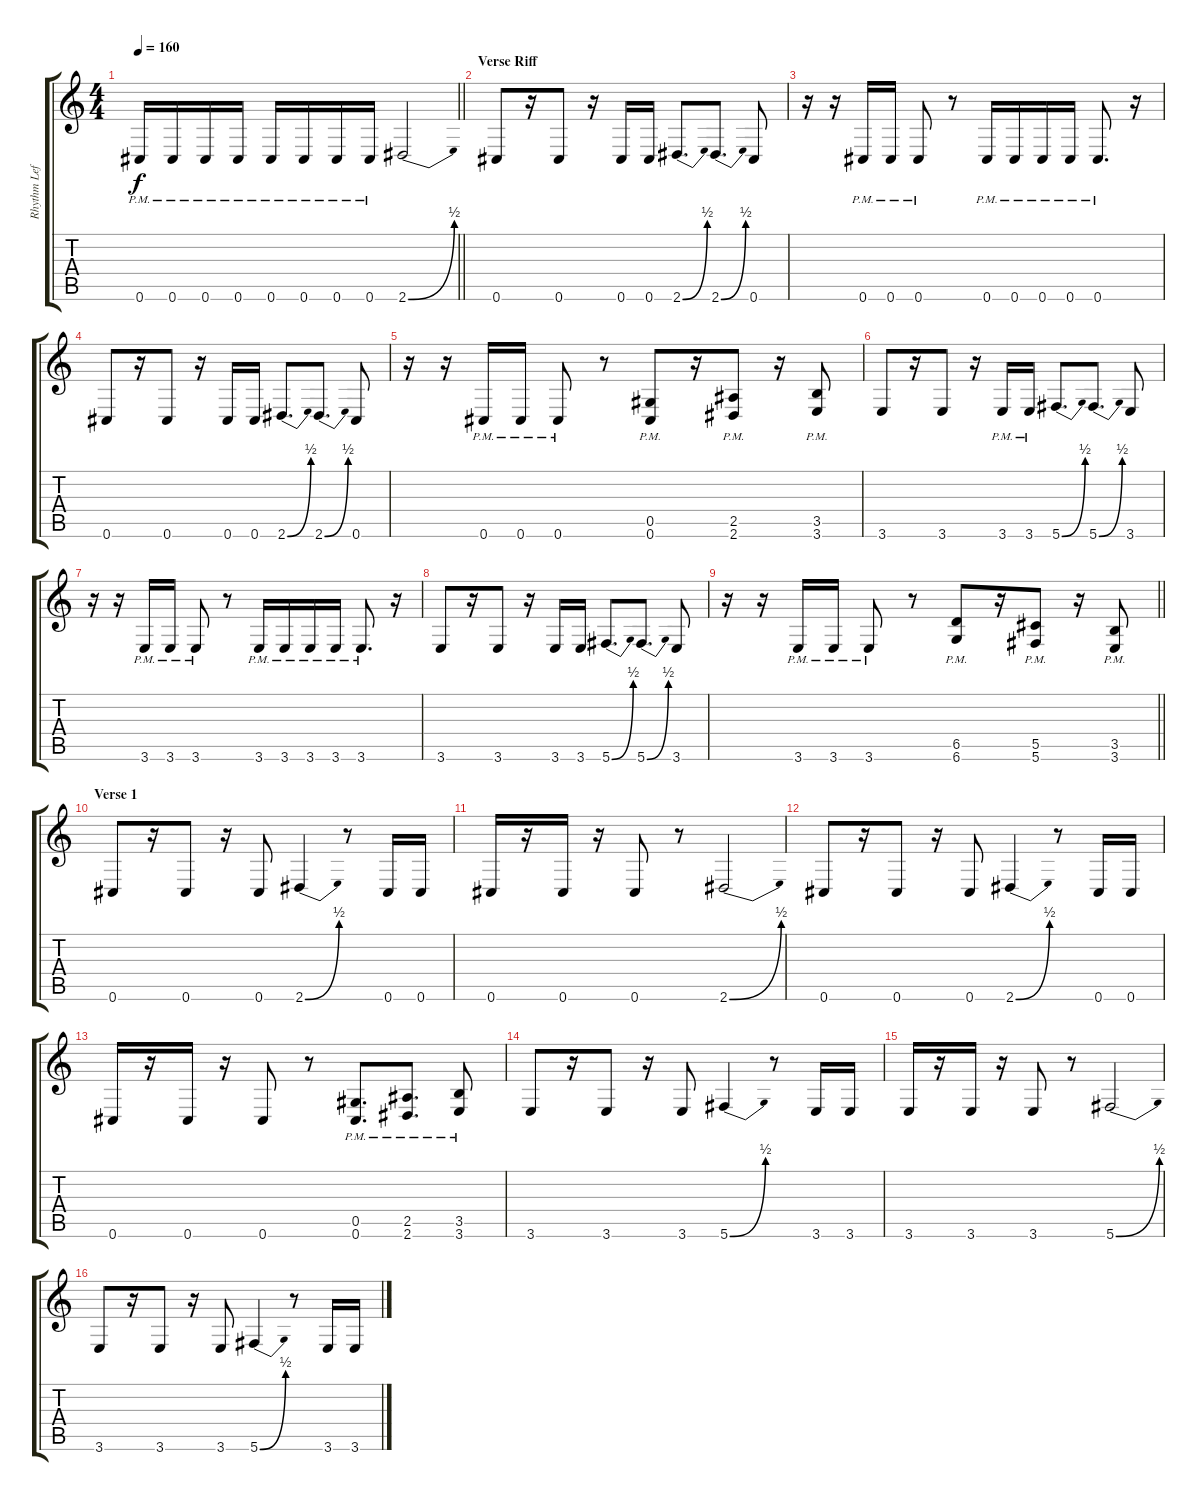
\track ("Rhythm Left" "Rhythm Lef") {instrument distortionguitar}
\staff {score tabs}
\tuning (Eb4 Bb3 Gb3 Db3 Ab2 Db2) {hide}
\ts (4 4)
\tempo 160
\clef g2
\barLineRight lightlight
\ks c
0.6{pm}.16{dy f} 0.6{pm}.16 0.6{pm}.16 0.6{pm}.16 0.6{pm}.16 0.6{pm}.16 0.6{pm}.16 0.6{pm}.16 2.6{be (bend 0 0 60 2)}.2 |
\section ("" "Verse Riff")
0.6.8 r.16 0.6.8 r.16 0.6.16 0.6.16 2.6{be (bend 0 0 60 2)}.8{d} 2.6{be (bend 0 0 60 2)}.8{d} 0.6.8 |
r.16 r.16 0.6{pm}.16 0.6{pm}.16 0.6{pm}.8 r.8 0.6{pm}.16 0.6{pm}.16 0.6{pm}.16 0.6{pm}.16 0.6{pm}.8{d} r.16 |
0.6.8 r.16 0.6.8 r.16 0.6.16 0.6.16 2.6{be (bend 0 0 60 2)}.8{d} 2.6{be (bend 0 0 60 2)}.8{d} 0.6.8 |
r.16 r.16 0.6{pm}.16 0.6{pm}.16 0.6{pm}.8 r.8 (0.5{pm} 0.6{pm}).8 r.16 (2.5{pm} 2.6{pm}).8 r.16 (3.5{pm} 3.6{pm}).8 |
3.6.8 r.16 3.6.8 r.16 3.6{pm}.16 3.6{pm}.16 5.6{be (bend 0 0 60 2)}.8{d} 5.6{be (bend 0 0 60 2)}.8{d} 3.6.8 |
r.16 r.16 3.6{pm}.16 3.6{pm}.16 3.6{pm}.8 r.8 3.6{pm}.16 3.6{pm}.16 3.6{pm}.16 3.6{pm}.16 3.6{pm}.8{d} r.16 |
3.6.8 r.16 3.6.8 r.16 3.6.16 3.6.16 5.6{be (bend 0 0 60 2)}.8{d} 5.6{be (bend 0 0 60 2)}.8{d} 3.6.8 |
\barLineRight lightlight
r.16 r.16 3.6{pm}.16 3.6{pm}.16 3.6{pm}.8 r.8 (6.5{pm} 6.6{pm}).8 r.16 (5.5{pm} 5.6{pm}).8 r.16 (3.5{pm} 3.6{pm}).8 |
\section ("" "Verse 1")
0.6.8 r.16 0.6.8 r.16 0.6.8 2.6{be (bend 0 0 60 2)}.4 r.8 0.6.16 0.6.16 |
0.6.16 r.16 0.6.16 r.16 0.6.8 r.8 2.6{be (bend 0 0 60 2)}.2 |
0.6.8 r.16 0.6.8 r.16 0.6.8 2.6{be (bend 0 0 60 2)}.4 r.8 0.6.16 0.6.16 |
0.6.16 r.16 0.6.16 r.16 0.6.8 r.8 (0.5{pm} 0.6{pm}).8{d} (2.5{pm} 2.6{pm}).8{d} (3.5{pm} 3.6{pm}).8 |
3.6.8 r.16 3.6.8 r.16 3.6.8 5.6{be (bend 0 0 60 2)}.4 r.8 3.6.16 3.6.16 |
3.6.16 r.16 3.6.16 r.16 3.6.8 r.8 5.6{be (bend 0 0 60 2)}.2 |
3.6.8 r.16 3.6.8 r.16 3.6.8 5.6{be (bend 0 0 60 2)}.4 r.8 3.6.16 3.6.16
